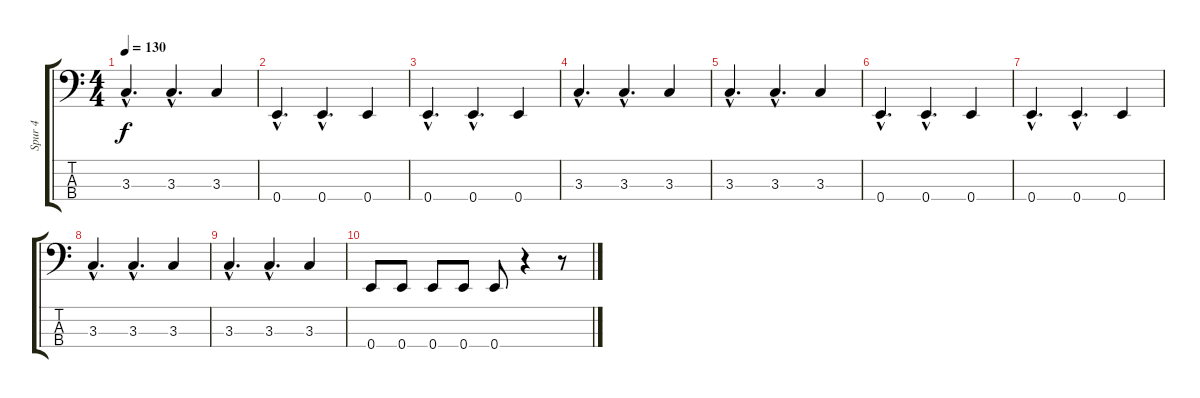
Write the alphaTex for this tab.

\track ("Spur 4" "Spur 4") {instrument slapbass2}
\staff {score tabs}
\tuning (G2 D2 A1 E1) {hide}
\ts (4 4)
\tempo 130
\clef f4
\ks c
3.3{hac}.4{d dy f} 3.3{hac}.4{d} 3.3.4 |
0.4{hac}.4{d} 0.4{hac}.4{d} 0.4.4 |
0.4{hac}.4{d} 0.4{hac}.4{d} 0.4.4 |
3.3{hac}.4{d} 3.3{hac}.4{d} 3.3.4 |
3.3{hac}.4{d} 3.3{hac}.4{d} 3.3.4 |
0.4{hac}.4{d} 0.4{hac}.4{d} 0.4.4 |
0.4{hac}.4{d} 0.4{hac}.4{d} 0.4.4 |
3.3{hac}.4{d} 3.3{hac}.4{d} 3.3.4 |
3.3{hac}.4{d} 3.3{hac}.4{d} 3.3.4 |
0.4.8 0.4.8 0.4.8 0.4.8 0.4.8 r.4 r.8
